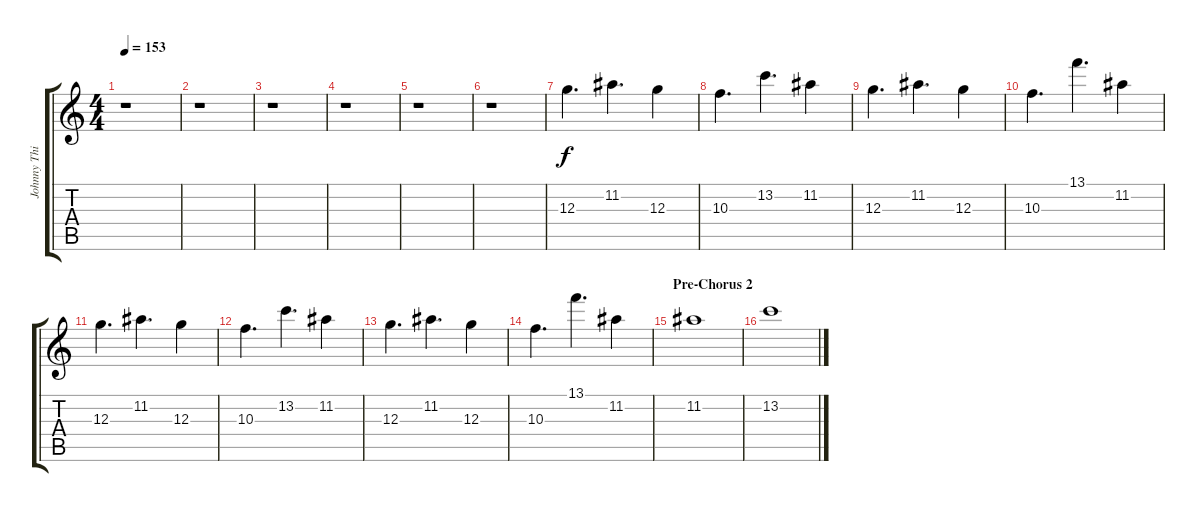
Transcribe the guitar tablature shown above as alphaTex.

\track ("Johnny Third" "Johnny Thi") {instrument distortionguitar}
\staff {score tabs}
\tuning (E4 B3 G3 D3 A2 D2) {hide}
\ts (4 4)
\tempo 153
\clef g2
\ks c
r.1{dy f} |
r.1 |
r.1 |
r.1 |
r.1 |
r.1 |
12.3.4{d} 11.2.4{d} 12.3.4 |
10.3.4{d} 13.2.4{d} 11.2.4 |
12.3.4{d} 11.2.4{d} 12.3.4 |
10.3.4{d} 13.1.4{d} 11.2.4 |
12.3.4{d} 11.2.4{d} 12.3.4 |
10.3.4{d} 13.2.4{d} 11.2.4 |
12.3.4{d} 11.2.4{d} 12.3.4 |
10.3.4{d} 13.1.4{d} 11.2.4 |
\section ("" "Pre-Chorus 2")
11.2.1 |
13.2.1
